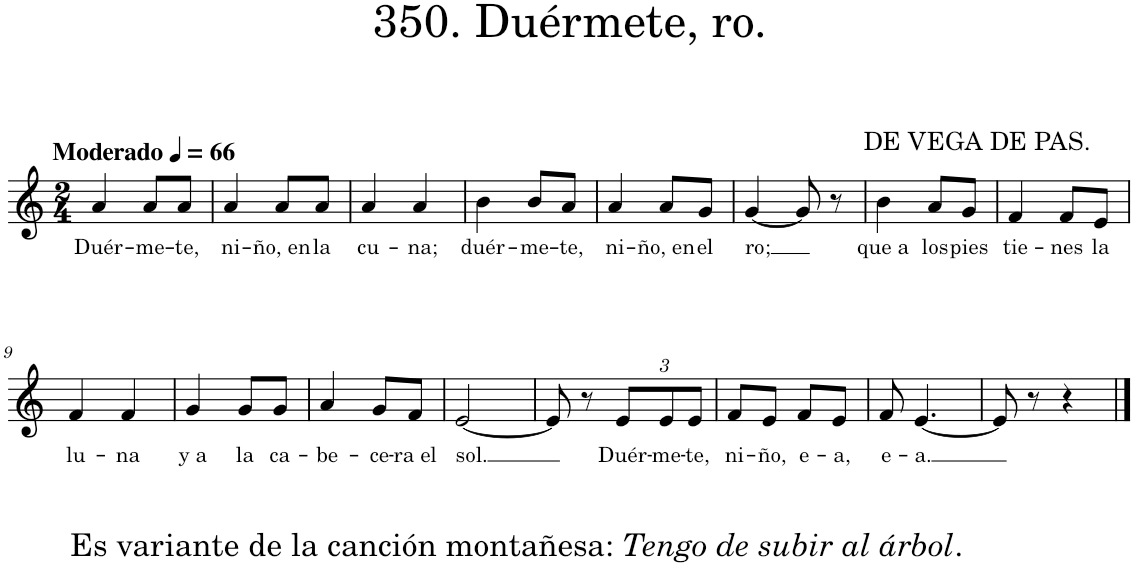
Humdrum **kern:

**kern	**text
*part1	*part1
*staff1	*staff1
*I"Piano	*
*I'Pno.	*
*clefG2	*
*k[]	*
*M2/4	*
*MM66	*
=1	=1
!LO:TX:a:B:t=Moderado	!
!	!LO:LY:b
4a/	Duér-
!	!LO:LY:b
8a/L	-me-
!	!LO:LY:b
8a/J	-te,
=2	=2
!	!LO:LY:b
4a/	ni-
!	!LO:LY:b
8a/L	-ño, en
!	!LO:LY:b
8a/J	la
=3	=3
!	!LO:LY:b
4a/	cu-
!	!LO:LY:b
4a/	-na;
=4	=4
!	!LO:LY:b
4b\	duér-
!	!LO:LY:b
8b/L	-me-
!	!LO:LY:b
8a/J	-te,
=5	=5
!	!LO:LY:b
4a/	ni-
!	!LO:LY:b
8a/L	-ño, en
!	!LO:LY:b
8g/J	el
=6	=6
!	!LO:LY:b
[4g/	ro;
8g/]	.
8r	.
=7	=7
!	!LO:LY:b
4b\	que a
!LO:TX:a:t=DE VEGA DE PAS.	!
!	!LO:LY:b
8a/L	los
!	!LO:LY:b
8g/J	pies
=8	=8
!	!LO:LY:b
4f/	tie-
!	!LO:LY:b
8f/L	-nes
!	!LO:LY:b
8e/J	la
!!LO:LB:g=z
=9	=9
!	!LO:LY:b
4f/	lu-
!LO:TX:b:t=Es variante de la canción montañesa&colon;	!
!LO:TX:b:i:t=Tengo de subir al árbol	!
!LO:TX:b:t=.	!
!	!LO:LY:b
4f/	-na
=10	=10
!	!LO:LY:b
4g/	y a
!	!LO:LY:b
8g/L	la
!	!LO:LY:b
8g/J	ca-
=11	=11
!	!LO:LY:b
4a/	-be-
!	!LO:LY:b
8g/L	-ce-
!	!LO:LY:b
8f/J	-ra el
=12	=12
!	!LO:LY:b
[2e/	sol.
=13	=13
8e/]	.
8r	.
*Xbrackettup	*
!	!LO:LY:b
12e/L	Duér-
!	!LO:LY:b
12e/	-me-
!	!LO:LY:b
12e/J	-te,
=14	=14
!	!LO:LY:b
8f/L	ni-
!	!LO:LY:b
8e/J	-ño,
!	!LO:LY:b
8f/L	e-
!	!LO:LY:b
8e/J	-a,
=15	=15
!	!LO:LY:b
8f/	e-
!	!LO:LY:b
[4.e/	-a.
=16	=16
8e/]	.
8r	.
4r	.
==	==
*-	*-
